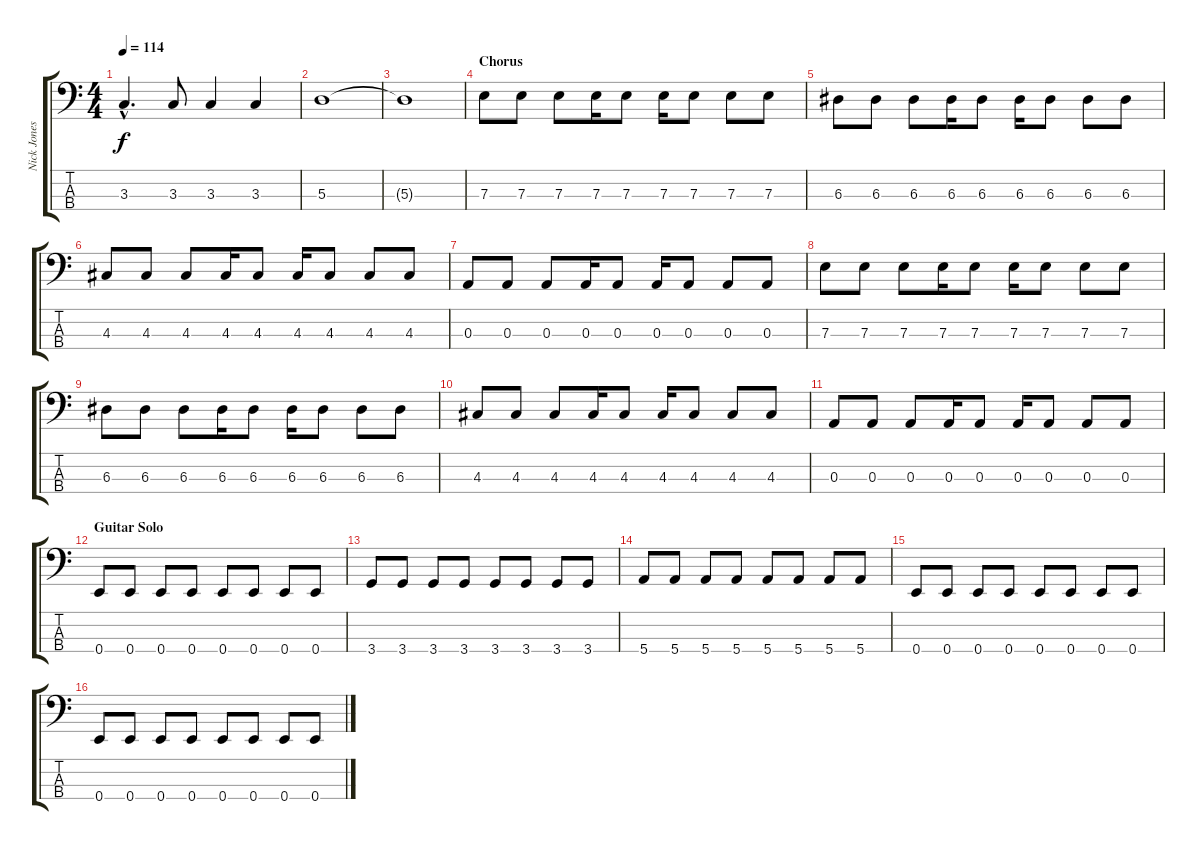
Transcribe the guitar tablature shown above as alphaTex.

\track ("Nick Jones" "Nick Jones") {instrument electricbassfinger}
\staff {score tabs}
\tuning (G2 D2 A1 E1) {hide}
\ts (4 4)
\tempo 114
\clef f4
\ks c
3.3{hac}.4{d dy f} 3.3.8 3.3.4 3.3.4 |
5.3.1 |
5.3{t}.1 |
\section ("" "Chorus")
7.3.8 7.3.8 7.3.8 7.3.16 7.3.8 7.3.16 7.3.8 7.3.8 7.3.8 |
6.3.8 6.3.8 6.3.8 6.3.16 6.3.8 6.3.16 6.3.8 6.3.8 6.3.8 |
4.3.8 4.3.8 4.3.8 4.3.16 4.3.8 4.3.16 4.3.8 4.3.8 4.3.8 |
0.3.8 0.3.8 0.3.8 0.3.16 0.3.8 0.3.16 0.3.8 0.3.8 0.3.8 |
7.3.8 7.3.8 7.3.8 7.3.16 7.3.8 7.3.16 7.3.8 7.3.8 7.3.8 |
6.3.8 6.3.8 6.3.8 6.3.16 6.3.8 6.3.16 6.3.8 6.3.8 6.3.8 |
4.3.8 4.3.8 4.3.8 4.3.16 4.3.8 4.3.16 4.3.8 4.3.8 4.3.8 |
0.3.8 0.3.8 0.3.8 0.3.16 0.3.8 0.3.16 0.3.8 0.3.8 0.3.8 |
\section ("" "Guitar Solo")
0.4.8 0.4.8 0.4.8 0.4.8 0.4.8 0.4.8 0.4.8 0.4.8 |
3.4.8 3.4.8 3.4.8 3.4.8 3.4.8 3.4.8 3.4.8 3.4.8 |
5.4.8 5.4.8 5.4.8 5.4.8 5.4.8 5.4.8 5.4.8 5.4.8 |
0.4.8 0.4.8 0.4.8 0.4.8 0.4.8 0.4.8 0.4.8 0.4.8 |
0.4.8 0.4.8 0.4.8 0.4.8 0.4.8 0.4.8 0.4.8 0.4.8
